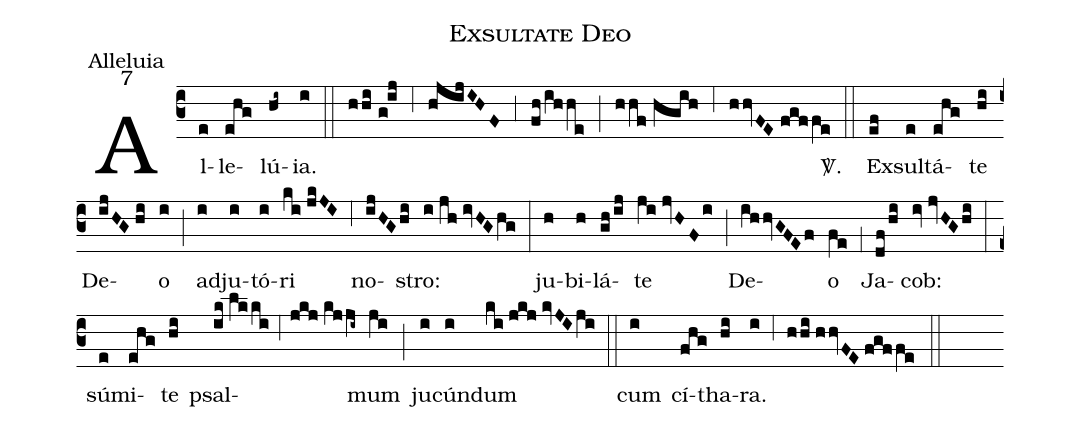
name:Exsultate Deo;
office-part:Alleluia;
mode:7;
%%
(c3) Al(e)le(ehg)lú(hi~)ia.(i) (::) (hhi//g!ij) (;6) (hjijIHF) (;3) (fh/ihhe) (;) (hhf//hgih) (;6) (hhvFE//fgf/fe) <sp>V/</sp>.(::) Ex(ef)sul(e)tá(ehg)te(hi) De(ijHG//hi)o(i) (;) ad(i)ju(i)tó(i)ri(ki//jkJI) (;6) no(ijHG/hi)stro:(i//jh//ivHG/hg) (:) ju(h)bi(h)lá(gh/ij)te(ji//jvHFi) (;) De(ihhvGFEf)o(fe) (;1) Ja(df/hi)cob:(iv//jvHG/hi) (:) sú(e)mi(ehg)te(hi) psal(ik//lkki;6jkj//kjji~)mum(ji) (;) ju(i)cún(i)dum(ki//jkj//kvJI/ji) (::) cum(i) cí(fhg)tha(hi)ra.(i) (;6) (hhi//hhvFE//fgffe) (::)
